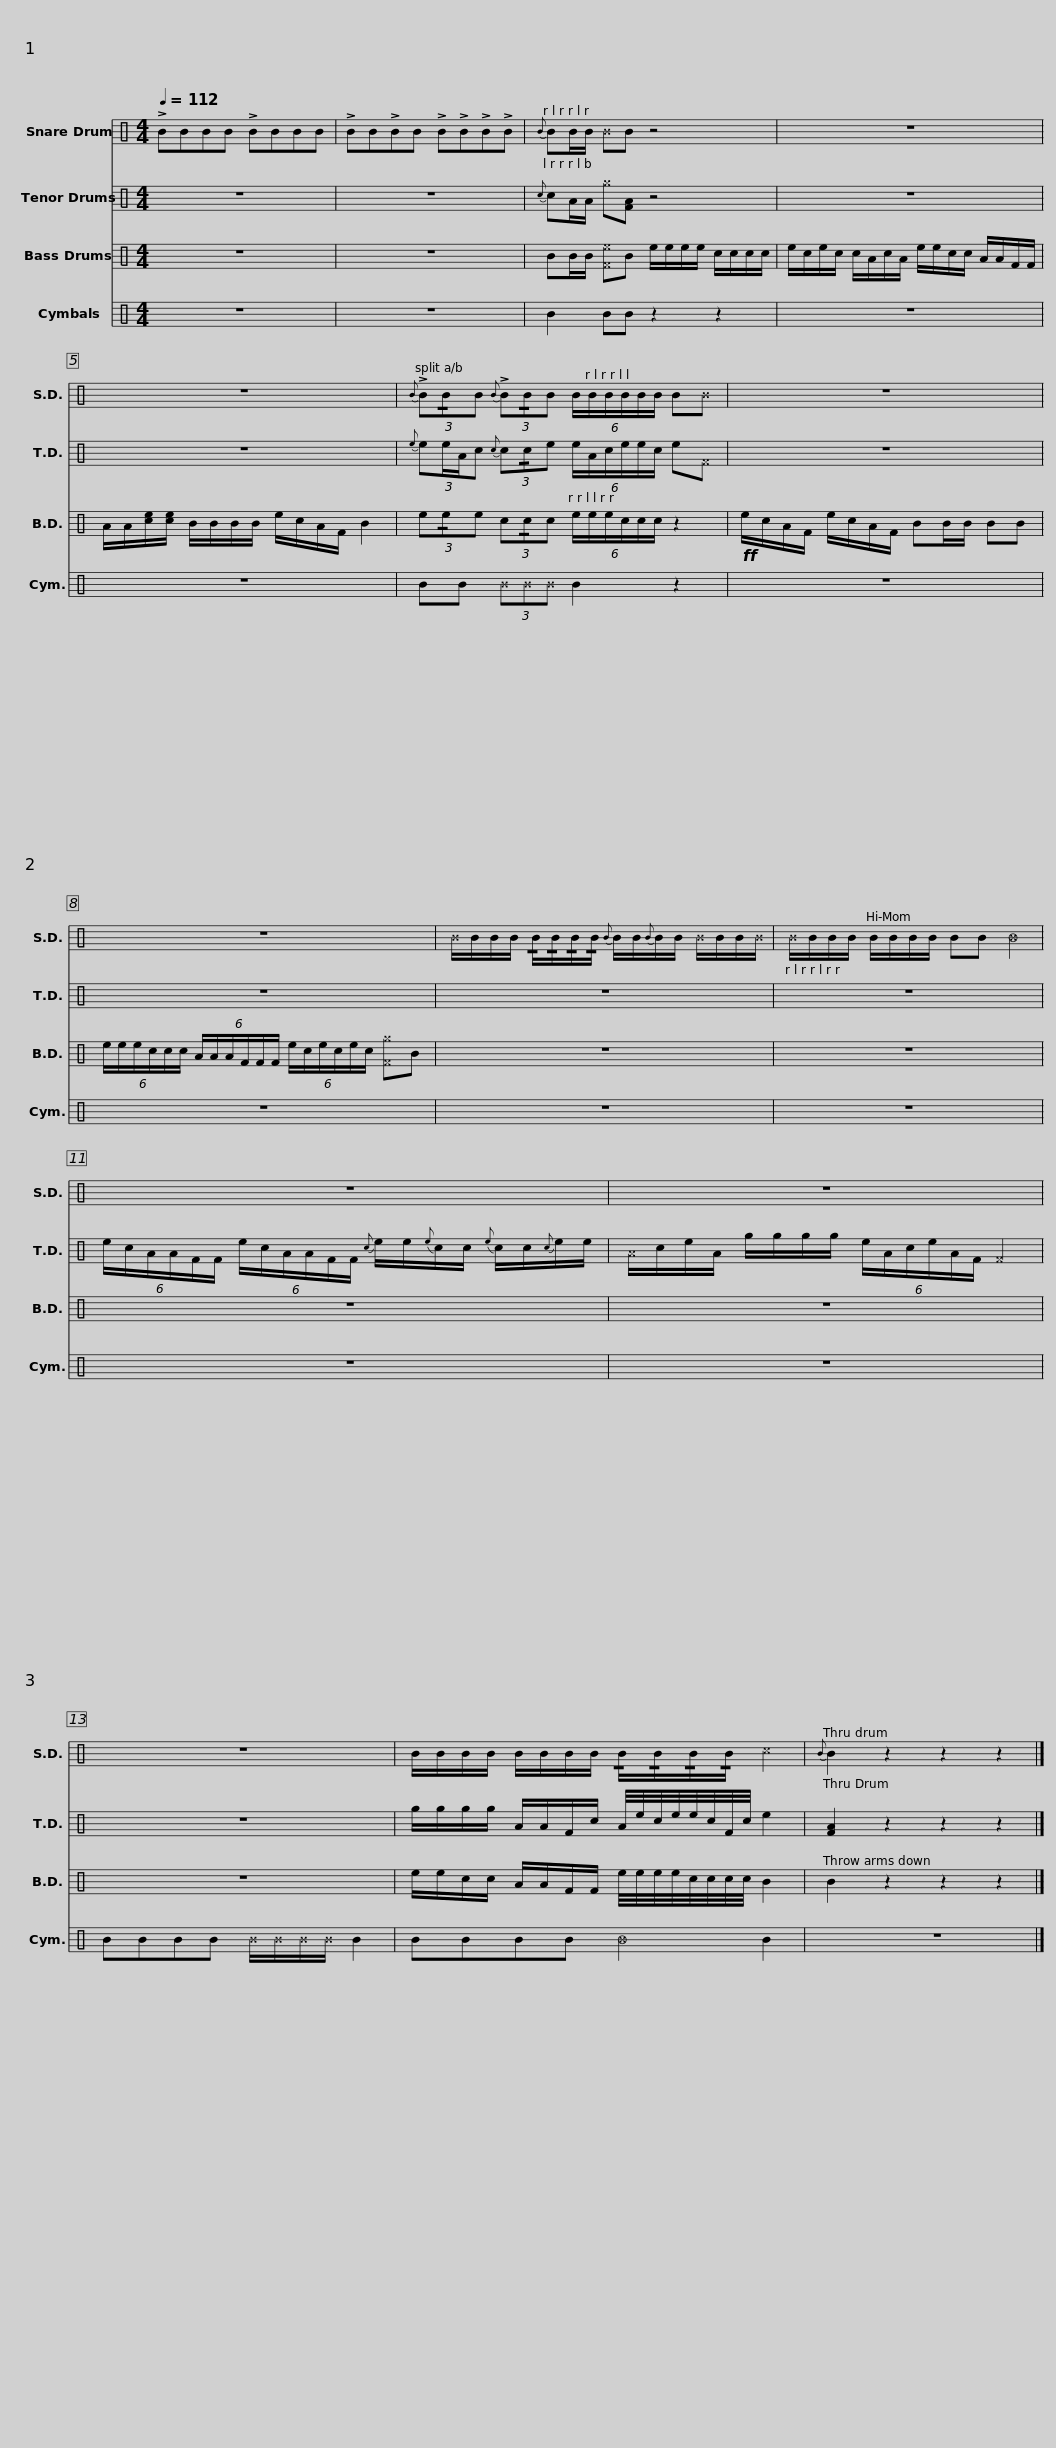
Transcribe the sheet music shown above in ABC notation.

X:1
%%score 1 2 3 4
L:1/8
Q:1/4=112
M:4/4
I:linebreak $
K:C
V:1 perc
K:none
V:2 perc
K:none
V:3 perc
K:none
V:4 perc
K:none
V:1
 !>!BBBB !>!BBBB | !>!BB!>!BB !>!B!>!B!>!B!>!B |{B} BB/B/ ^BB z4 |$ z8 | z8 | %5
{B} (3!>!B!/!BB{B} (3!>!B!/!BB (6:4:6B/B/B/B/B/B/ B^B |$ z8 | z8 |$ ^B/B/B/B/ !/!B/!/!B/!/!B/!/!B/{B} B/B/{B}B/B/ ^B/B/B/^B/ | ^B/B/B/B/ B/B/B/B/ BB _B2 |$ %10
 z8 | z8 | z8 |$ B/B/B/B/ B/B/B/B/ !/!B/!/!B/!/!B/!/!B/ ^c2 |{B} B2 z2 z2 z2 |] %15
V:2
 z8 | z8 |{c} cA/A/ ^g[FA] z4 |$ z8 | z8 | %5
{e} (3:2:4ee/A/c{c} (3c!/!ce (6:4:6e/A/c/e/e/c/ e^F |$ z8 | z8 |$ z8 | z8 |$ %10
 (6:4:6e/c/A/A/F/F/ (6:4:6e/c/A/A/F/F/{c} e/e/{e}c/c/{e} c/c/{c}e/e/ | ^A/c/e/A/ g/g/g/g/ (6:4:6e/A/c/e/A/F/ ^F2 | z8 |$ g/g/g/g/ A/A/F/c/ A/4e/4c/4e/4e/4c/4F/4c/4 e2 | [FA]2 z2 z2 z2 |] %15
V:3
 z8 | z8 | BB/B/ [^F^e]B e/e/e/e/ c/c/c/c/ |$ e/c/e/c/ c/A/c/A/ e/e/c/c/ A/A/F/F/ | A/A/[ce]/[ce]/ B/B/B/B/ e/c/A/F/ B2 | %5
 (3e!/!ee (3c!/!cc (6:4:6e/e/e/c/c/c/ z2 |$!ff! e/c/A/F/ e/c/A/F/ BB/B/ BB | (6:4:6e/e/e/c/c/c/ (6:4:6A/A/A/F/F/F/ (6:4:6e/c/e/c/e/c/ [^F^g]B |$ z8 | z8 |$ %10
 z8 | z8 | z8 |$ e/e/c/c/ A/A/F/F/ e/4e/4e/4e/4c/4c/4c/4c/4 B2 | B2 z2 z2 z2 |] %15
V:4
 z8 | z8 | B2 BB z2 z2 |$ z8 | z8 | %5
 BB (3^B^B^B B2 z2 |$ z8 | z8 |$ z8 | z8 |$ %10
 z8 | z8 | BBBB ^B/^B/^B/^B/ B2 |$ BBBB _B2 B2 | z8 |] %15
